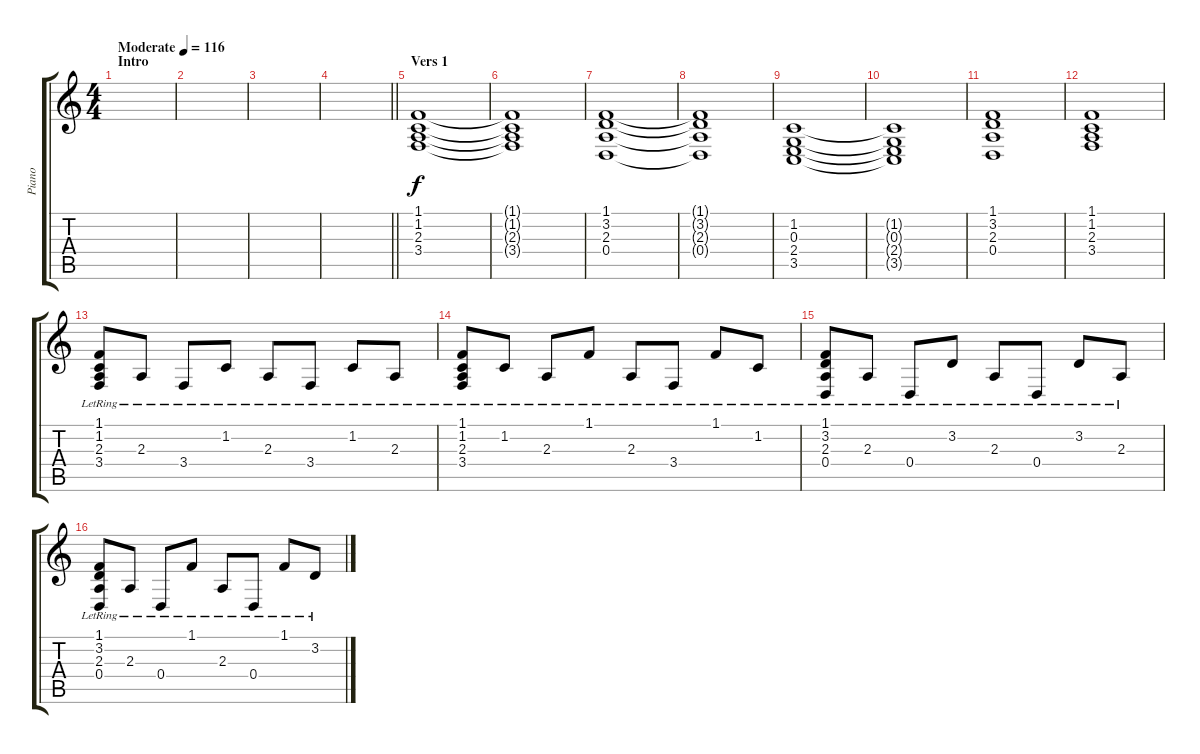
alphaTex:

\track ("Piano" "Piano") {instrument electricgrandpiano}
\staff {score tabs}
\tuning (E4 B3 G3 D3 A2 E2) {hide}
\ts (4 4)
\section ("" "Intro")
\tempo (116 "Moderate")
\clef g2
\ks c
|
|
|
\barLineRight lightlight
|
\section ("" "Vers 1")
(1.1 1.2 2.3 3.4).1 |
(1.1{t} 1.2{t} 2.3{t} 3.4{t}).1 |
(1.1 3.2 2.3 0.4).1 |
(1.1{t} 3.2{t} 2.3{t} 0.4{t}).1 |
(1.2 0.3 2.4 3.5).1 |
(1.2{t} 0.3{t} 2.4{t} 3.5{t}).1 |
(1.1 3.2 2.3 0.4).1 |
(1.1 1.2 2.3 3.4).1 |
(1.1{lr} 1.2{lr} 2.3{lr} 3.4{lr}).8 2.3{lr}.8 3.4{lr}.8 1.2{lr}.8 2.3{lr}.8 3.4{lr}.8 1.2{lr}.8 2.3{lr}.8 |
(1.1{lr} 1.2{lr} 2.3{lr} 3.4{lr}).8 1.2{lr}.8 2.3{lr}.8 1.1{lr}.8 2.3{lr}.8 3.4{lr}.8 1.1{lr}.8 1.2{lr}.8 |
(1.1{lr} 3.2{lr} 2.3{lr} 0.4{lr}).8 2.3{lr}.8 0.4{lr}.8 3.2{lr}.8 2.3{lr}.8 0.4{lr}.8 3.2{lr}.8 2.3{lr}.8 |
(1.1{lr} 3.2{lr} 2.3{lr} 0.4{lr}).8 2.3{lr}.8 0.4{lr}.8 1.1{lr}.8 2.3{lr}.8 0.4{lr}.8 1.1{lr}.8 3.2{lr}.8
